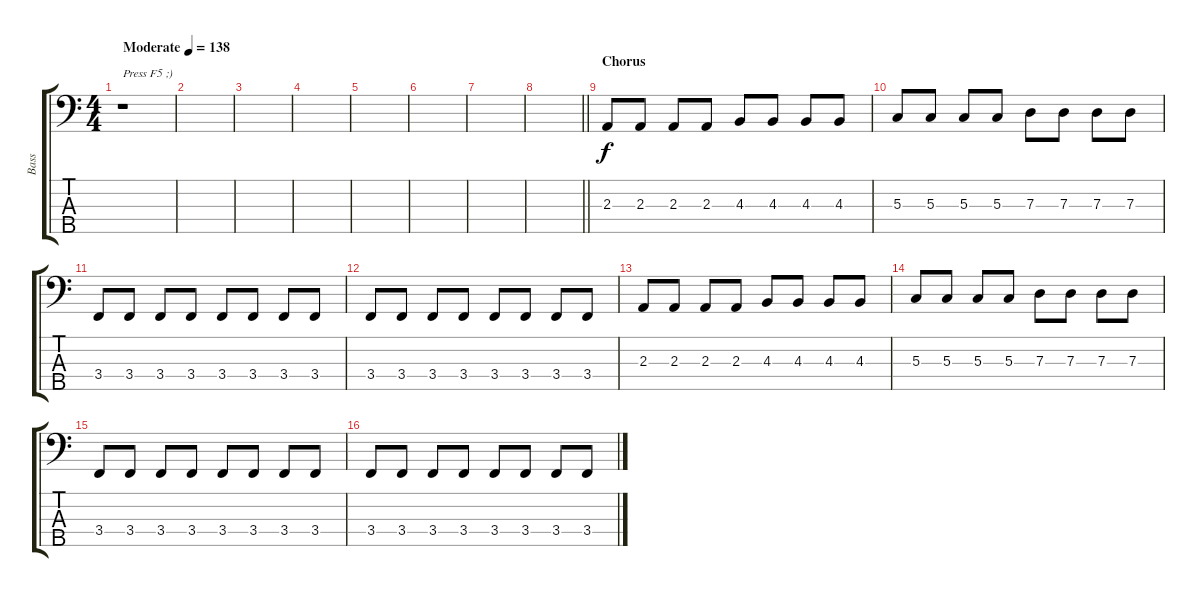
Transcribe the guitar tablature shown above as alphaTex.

\track ("Bass" "Bass") {instrument electricbasspick}
\staff {score tabs}
\tuning (F2 C2 G1 D1 A0) {hide}
\ts (4 4)
\tempo (138 "Moderate")
\clef f4
\ks c
r.1{txt "Press F5 ;)" dy f instrument electricbasspick} |
|
|
|
|
|
|
\barLineRight lightlight
|
\section ("" "Chorus")
2.3.8 2.3.8 2.3.8 2.3.8 4.3.8 4.3.8 4.3.8 4.3.8 |
5.3.8 5.3.8 5.3.8 5.3.8 7.3.8 7.3.8 7.3.8 7.3.8 |
3.4.8 3.4.8 3.4.8 3.4.8 3.4.8 3.4.8 3.4.8 3.4.8 |
3.4.8 3.4.8 3.4.8 3.4.8 3.4.8 3.4.8 3.4.8 3.4.8 |
2.3.8 2.3.8 2.3.8 2.3.8 4.3.8 4.3.8 4.3.8 4.3.8 |
5.3.8 5.3.8 5.3.8 5.3.8 7.3.8 7.3.8 7.3.8 7.3.8 |
3.4.8 3.4.8 3.4.8 3.4.8 3.4.8 3.4.8 3.4.8 3.4.8 |
3.4.8 3.4.8 3.4.8 3.4.8 3.4.8 3.4.8 3.4.8 3.4.8
